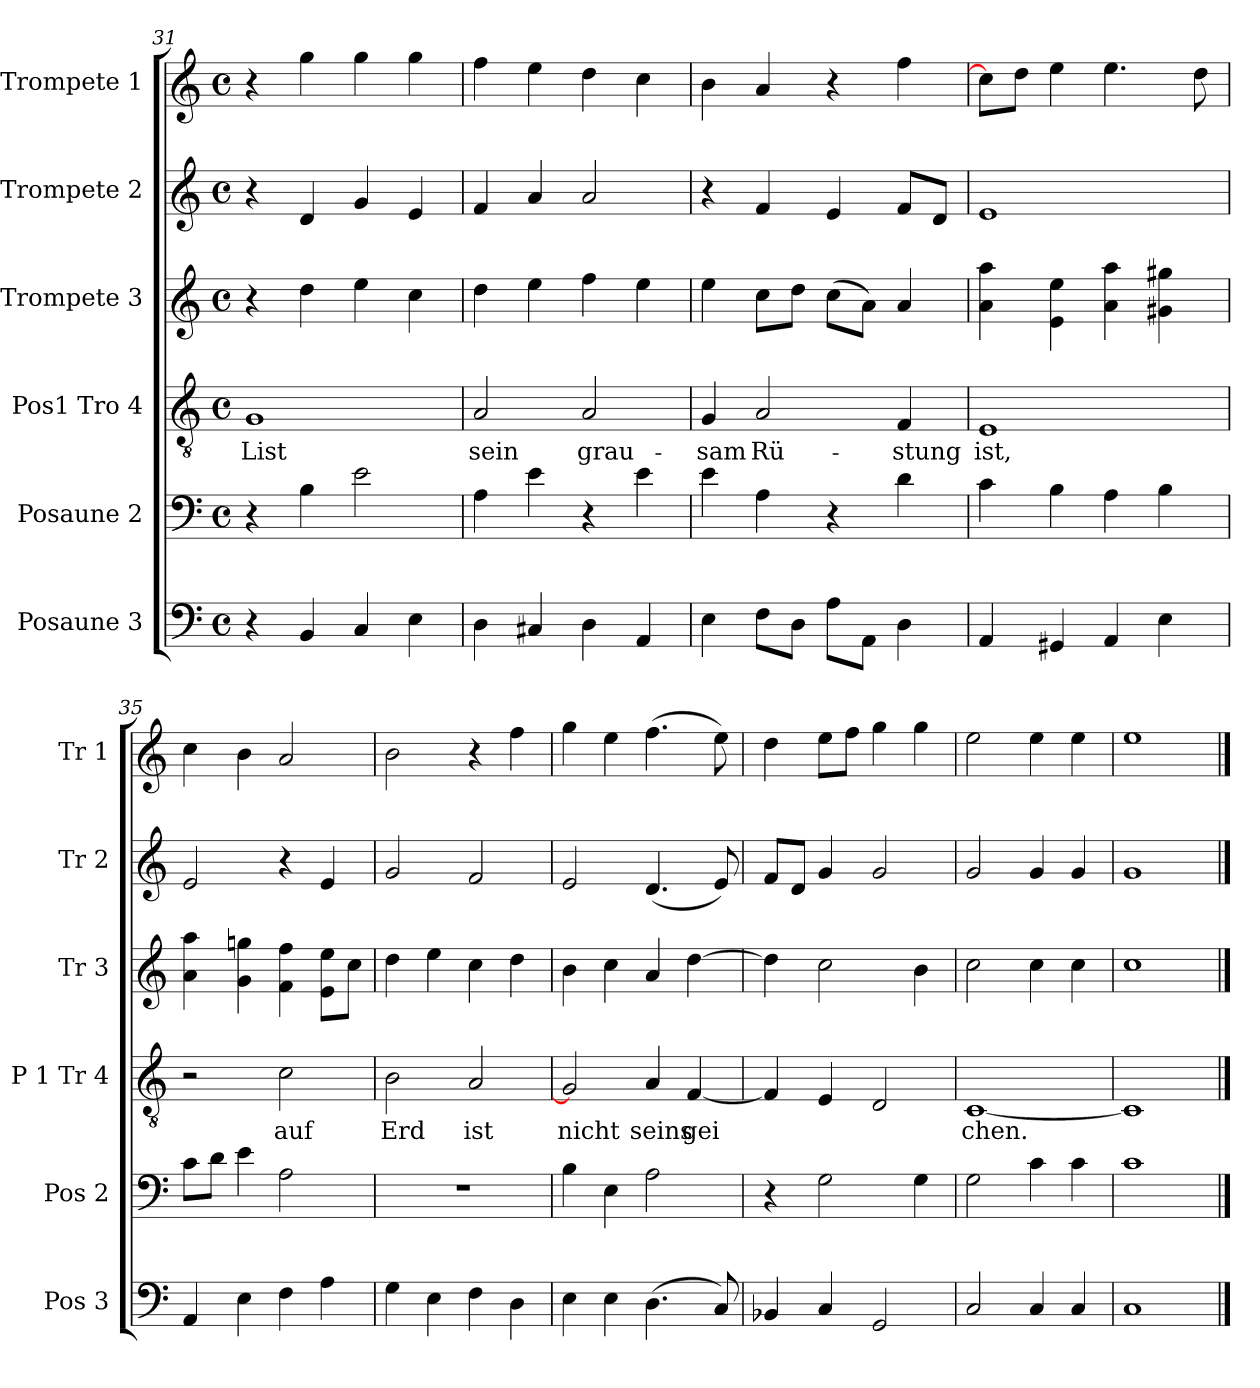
**kern	**kern	**kern	**text	**kern	**kern	**kern
*part6	*part5	*part4	*part4	*part3	*part2	*part1
*staff6	*staff5	*staff4	*staff4	*staff3	*staff2	*staff1
*I"Posaune 3	*I"Posaune 2	*I"Pos1 Tro 4	*	*I"Trompete 3	*I"Trompete 2	*I"Trompete 1
*I'Pos 3	*I'Pos 2	*I'P 1 Tr 4	*	*I'Tr 3	*I'Tr 2	*I'Tr 1
*clefF4	*clefF4	*clefGv2	*	*clefG2	*clefG2	*clefG2
*	*	*	*	*ITrd1c2	*ITrd1c2	*ITrd1c2
*k[]	*k[]	*k[]	*	*k[b-e-]	*k[b-e-]	*k[b-e-]
*M4/4	*M4/4	*M4/4	*	*M4/4	*M4/4	*M4/4
*met(c)	*met(c)	*met(c)	*	*met(c)	*met(c)	*met(c)
=31	=31	=31	=31	=31	=31	=31
4r	4r	1G	List	4r	4r	4r
4BB	4B	.	.	4cc	4c	4ff
4C	2e	.	.	4dd	4f	4ff
4E	.	.	.	4b-	4d	4ff
!!LO:LB:g=z
=32	=32	=32	=32	=32	=32	=32
4D	4A	2A	sein	4cc\	4e-	4ee-
4C#X	4e	.	.	4dd\	4g	4dd
4D	4r	2A	grau-	4ee-\	2g	4cc
4AA	4e	.	.	4dd\	.	4b-
=33	=33	=33	=33	=33	=33	=33
4E	4e	4G	sam	4dd\	4r	4a
8FL	4A	2A	Rü-	8b-\L	4e-	4g
8DJ	.	.	.	8cc\J	.	.
8AL	4r	.	.	(>8b-\L	4d	4r
8AAJ	.	.	.	8gJ)	.	.
4D	4d	4F	stung	4g	8e-L	4ee-
.	.	.	.	.	8cJ	.
=34	=34	=34	=34	=34	=34	=34
4AA	4c	1E	ist,	4g\ 4gg\	1d	8b-L]
.	.	.	.	.	.	8ccJ
4GG#X	4B	.	.	4d\ 4dd\	.	4dd
4AA	4A	.	.	4g\ 4gg\	.	4.dd
4E	4B	.	.	4f#X\ 4ff#X\	.	.
.	.	.	.	.	.	8cc
=35	=35	=35	=35	=35	=35	=35
4AA	8cL	2r	.	4g\ 4gg\	2d	4b-
.	8dJ	.	.	.	.	.
4E	4e	.	.	4f\ 4ffn\	.	4a
4F	2A	2c	auf	4e-\ 4ee-\	4r	2g
4A	.	.	.	8d\ 8dd\L	4d	.
.	.	.	.	8b-\J	.	.
!!LO:LB:g=z
=36	=36	=36	=36	=36	=36	=36
4G	1r	2B	Erd	4cc	2f	2a
4E	.	.	.	4dd	.	.
4F	.	2A	ist	4b-	2e-	4r
4D	.	.	.	4cc	.	4ee-
=37	=37	=37	=37	=37	=37	=37
4E	4B	2G]	nicht	4a	2d	4ff
4E	4E	.	.	4b-	.	4dd
(<4.D	2A	4A	seins	4g	(<4.c	(>4.ee-
.	.	[4F	gei	[4cc	.	.
8C)	.	.	.	.	8d)	8dd)
=38	=38	=38	=38	=38	=38	=38
4BB-X	4r	4F]	.	4cc]	8e-L	4cc
.	.	.	.	.	8cJ	.
4C	2G	4E	.	2b-	4f	8ddL
.	.	.	.	.	.	8ee-J
2GG	.	2D	.	.	2f	4ff
.	4G	.	.	4a	.	4ff
=39	=39	=39	=39	=39	=39	=39
2C	2G	[1C	chen.	2b-	2f	2dd
4C	4c	.	.	4b-	4f	4dd
4C	4c	.	.	4b-	4f	4dd
=40	=40	=40	=40	=40	=40	=40
1C	1c	1C]	.	1b-	1f	1dd
==	==	==	==	==	==	==
*-	*-	*-	*-	*-	*-	*-
